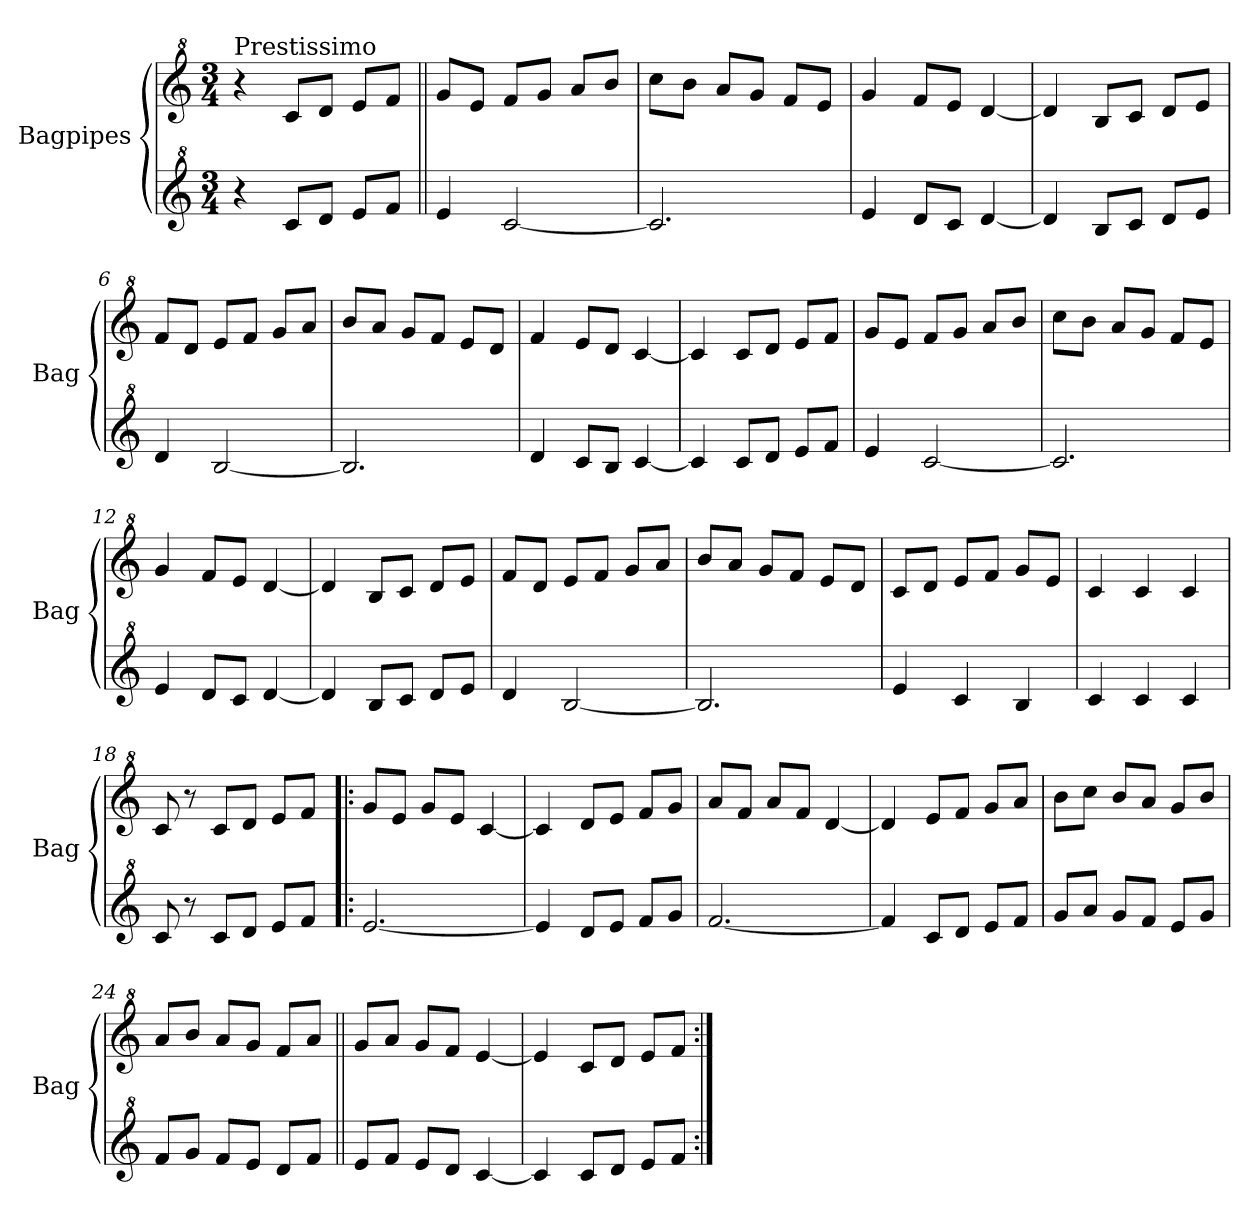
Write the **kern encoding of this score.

**kern	**kern
*part2	*part1
*staff2	*staff1
*I"Bagpipes	*I"Bagpipes
*I'Bag	*I'Bag
*clefG^2	*clefG^2
*k[]	*k[]
*C:	*C:
*M3/4	*M3/4
=1	=1
!	!LO:TX:a:t=Prestissimo
4r	4r
8cc/L	8cc/L
8dd/J	8dd/J
8ee/L	8ee/L
8ff/J	8ff/J
=2||	=2||
4ee/	8gg/L
.	8ee/J
[2cc/	8ff/L
.	8gg/J
.	8aa/L
.	8bb/J
=3	=3
2.cc/]	8ccc\L
.	8bb\J
.	8aa/L
.	8gg/J
.	8ff/L
.	8ee/J
=4	=4
4ee/	4gg/
8dd/L	8ff/L
8cc/J	8ee/J
[4dd/	[4dd/
=5	=5
4dd/]	4dd/]
8b/L	8b/L
8cc/J	8cc/J
8dd/L	8dd/L
8ee/J	8ee/J
=6	=6
4dd/	8ff/L
.	8dd/J
[2b/	8ee/L
.	8ff/J
.	8gg/L
.	8aa/J
=7	=7
2.b/]	8bb/L
.	8aa/J
.	8gg/L
.	8ff/J
.	8ee/L
.	8dd/J
=8	=8
4dd/	4ff/
8cc/L	8ee/L
8b/J	8dd/J
[4cc/	[4cc/
!!LO:LB:g=z
=9	=9
4cc/]	4cc/]
8cc/L	8cc/L
8dd/J	8dd/J
8ee/L	8ee/L
8ff/J	8ff/J
=10	=10
4ee/	8gg/L
.	8ee/J
[2cc/	8ff/L
.	8gg/J
.	8aa/L
.	8bb/J
=11	=11
2.cc/]	8ccc\L
.	8bb\J
.	8aa/L
.	8gg/J
.	8ff/L
.	8ee/J
=12	=12
4ee/	4gg/
8dd/L	8ff/L
8cc/J	8ee/J
[4dd/	[4dd/
=13	=13
4dd/]	4dd/]
8b/L	8b/L
8cc/J	8cc/J
8dd/L	8dd/L
8ee/J	8ee/J
=14	=14
4dd/	8ff/L
.	8dd/J
[2b/	8ee/L
.	8ff/J
.	8gg/L
.	8aa/J
=15	=15
2.b/]	8bb/L
.	8aa/J
.	8gg/L
.	8ff/J
.	8ee/L
.	8dd/J
=16	=16
4ee/	8cc/L
.	8dd/J
4cc/	8ee/L
.	8ff/J
4b/	8gg/L
.	8ee/J
!!LO:LB:g=z
=17	=17
4cc/	4cc/
4cc/	4cc/
4cc/	4cc/
=18	=18
8cc/	8cc/
8r	8r
8cc/L	8cc/L
8dd/J	8dd/J
8ee/L	8ee/L
8ff/J	8ff/J
=19!|:	=19!|:
[2.ee/	8gg/L
.	8ee/J
.	8gg/L
.	8ee/J
.	[4cc/
=20	=20
4ee/]	4cc/]
8dd/L	8dd/L
8ee/J	8ee/J
8ff/L	8ff/L
8gg/J	8gg/J
=21	=21
[2.ff/	8aa/L
.	8ff/J
.	8aa/L
.	8ff/J
.	[4dd/
=22	=22
4ff/]	4dd/]
8cc/L	8ee/L
8dd/J	8ff/J
8ee/L	8gg/L
8ff/J	8aa/J
=23	=23
8gg/L	8bb\L
8aa/J	8ccc\J
8gg/L	8bb/L
8ff/J	8aa/J
8ee/L	8gg/L
8gg/J	8bb/J
=24	=24
8ff/L	8aa/L
8gg/J	8bb/J
8ff/L	8aa/L
8ee/J	8gg/J
8dd/L	8ff/L
8ff/J	8aa/J
!!LO:LB:g=z
=25||	=25||
8ee/L	8gg/L
8ff/J	8aa/J
8ee/L	8gg/L
8dd/J	8ff/J
[4cc/	[4ee/
=26	=26
4cc/]	4ee/]
8cc/L	8cc/L
8dd/J	8dd/J
8ee/L	8ee/L
8ff/J	8ff/J
=:|!	=:|!
*-	*-
